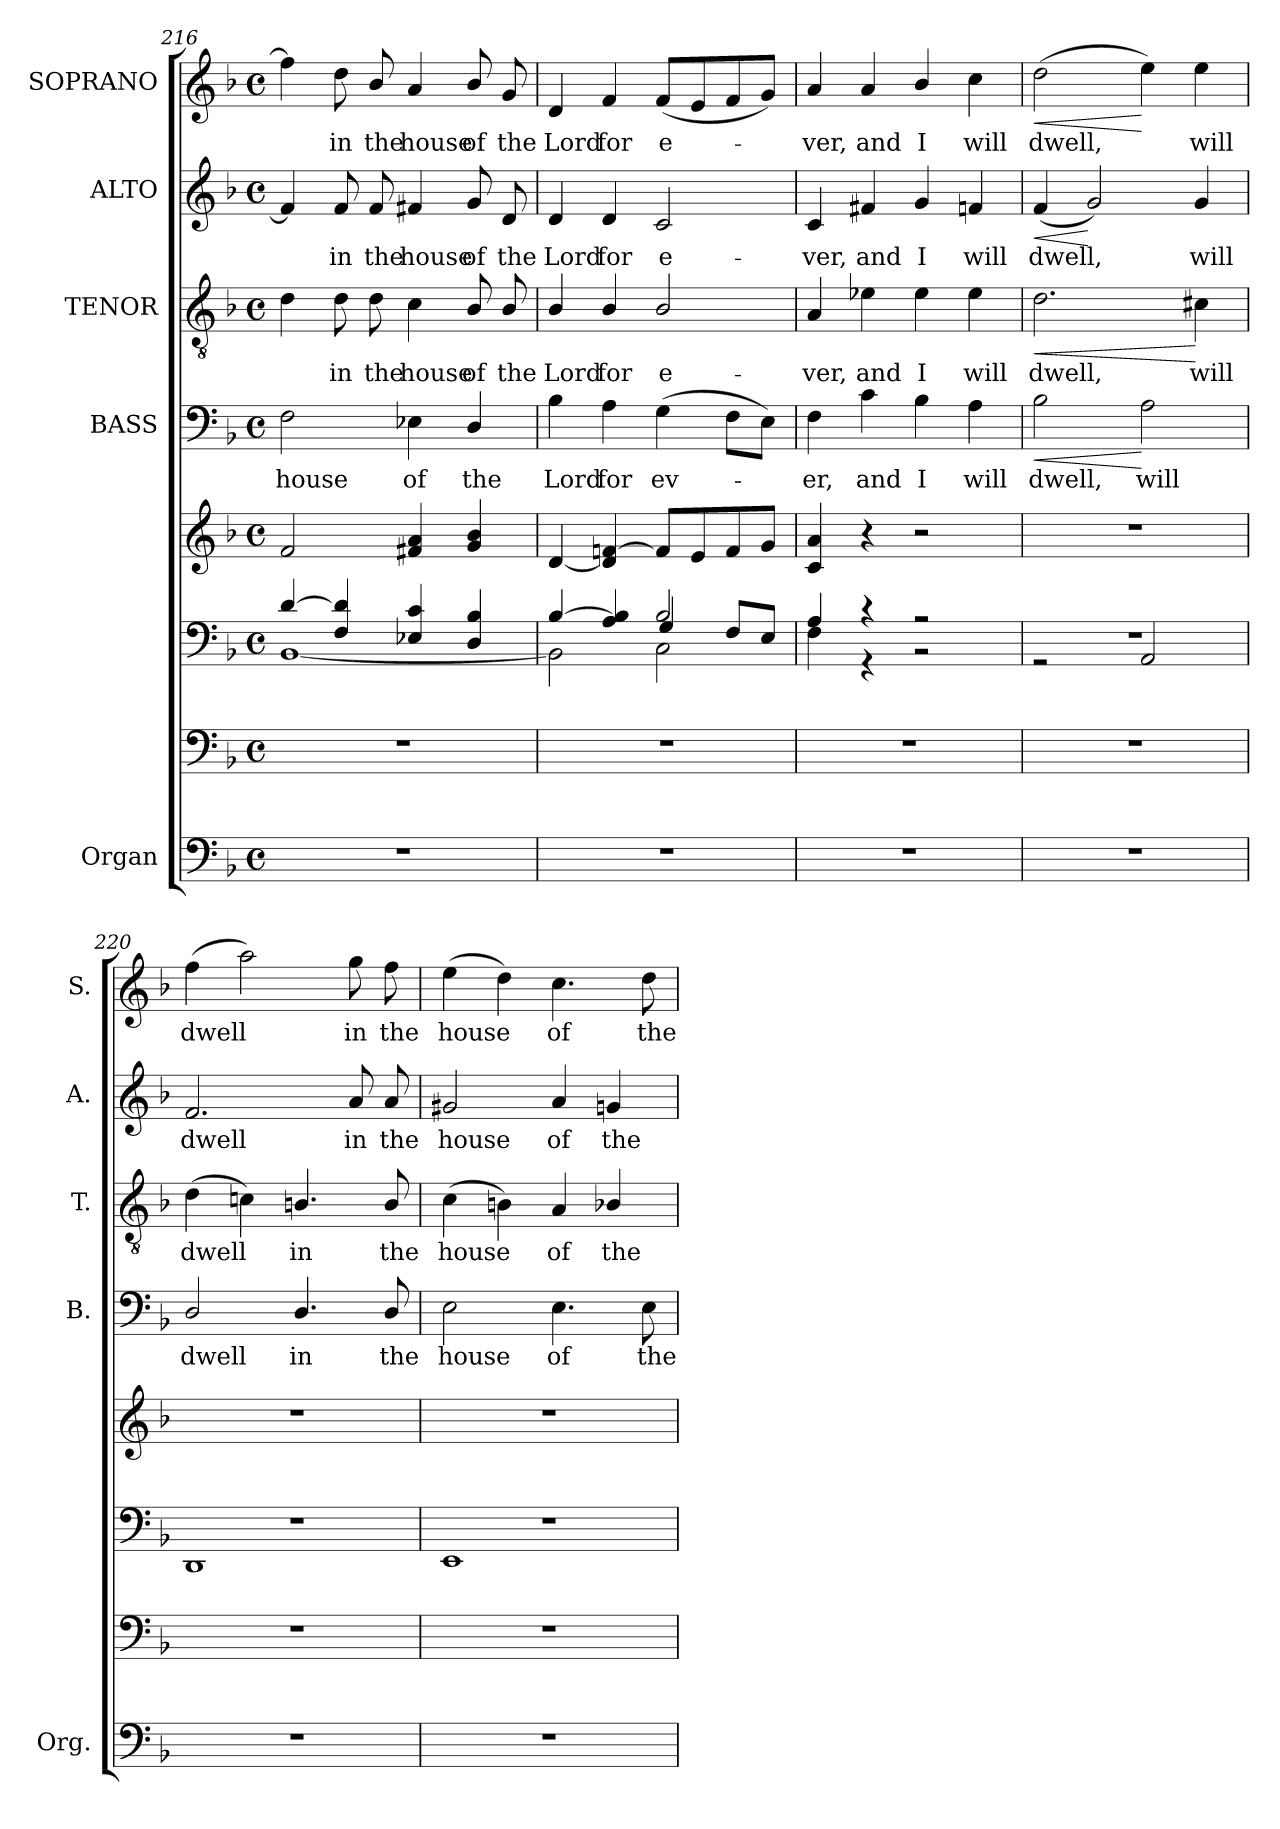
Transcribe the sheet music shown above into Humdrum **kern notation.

**kern	**kern	**kern	**kern	**kern	**text	**dynam	**kern	**text	**dynam	**kern	**text	**dynam	**kern	**text	**dynam
*part5	*part5	*part5	*part5	*part4	*part4	*part4	*part3	*part3	*part3	*part2	*part2	*part2	*part1	*part1	*part1
*staff8	*staff7	*staff6	*staff5	*staff4	*staff4	*staff4	*staff3	*staff3	*staff3	*staff2	*staff2	*staff2	*staff1	*staff1	*staff1
*I"Organ	*	*	*	*I"BASS	*	*	*I"TENOR	*	*	*I"ALTO	*	*	*I"SOPRANO	*	*
*I'Org.	*	*	*	*I'B.	*	*	*I'T.	*	*	*I'A.	*	*	*I'S.	*	*
*clefF4	*clefF4	*clefF4	*clefG2	*clefF4	*	*	*clefGv2	*	*	*clefG2	*	*	*clefG2	*	*
*	*	*	*	*	*	*	*ITrd7c12	*	*	*	*	*	*	*	*
*k[b-]	*k[b-]	*k[b-]	*k[b-]	*k[b-]	*	*	*k[b-]	*	*	*k[b-]	*	*	*k[b-]	*	*
*F:	*F:	*F:	*F:	*F:	*	*	*F:	*	*	*F:	*	*	*F:	*	*
*M4/4	*M4/4	*M4/4	*M4/4	*M4/4	*	*	*M4/4	*	*	*M4/4	*	*	*M4/4	*	*
*met(c)	*met(c)	*met(c)	*met(c)	*met(c)	*	*	*met(c)	*	*	*met(c)	*	*	*met(c)	*	*
=216	=216	=216	=216	=216	=216	=216	=216	=216	=216	=216	=216	=216	=216	=216	=216
*	*	*^	*	*	*	*	*	*	*	*	*	*	*	*	*
!	!	!	!	!	!	!LO:LY:b:color=#000000	!	!	!	!	!	!	!	!	!	!
1r	1r	[4di/	[1BB-i	2fi/	2Fi\	house	.	4Di\	.	.	4fi/]	.	.	4ffi\]	.	.
!	!	!	!	!	!	!	!	!	!LO:LY:b:color=#000000	!	!	!	!	!	!	!
!	!	!	!	!	!	!	!	!	!	!	!	!LO:LY:b:color=#000000	!	!	!	!
!	!	!	!	!	!	!	!	!	!	!	!	!	!	!	!LO:LY:b:color=#000000	!
.	.	4Fi/ 4di]	.	.	.	.	.	8Di\	in	.	8fi/	in	.	8ddi\	in	.
!	!	!	!	!	!	!	!	!	!LO:LY:b:color=#000000	!	!	!	!	!	!	!
!	!	!	!	!	!	!	!	!	!	!	!	!LO:LY:b:color=#000000	!	!	!	!
!	!	!	!	!	!	!	!	!	!	!	!	!	!	!	!LO:LY:b:color=#000000	!
.	.	.	.	.	.	.	.	8Di\	the	.	8fi/	the	.	8b-i/	the	.
!	!	!	!	!	!	!LO:LY:b:color=#000000	!	!	!	!	!	!	!	!	!	!
!	!	!	!	!	!	!	!	!	!LO:LY:b:color=#000000	!	!	!	!	!	!	!
!	!	!	!	!	!	!	!	!	!	!	!	!LO:LY:b:color=#000000	!	!	!	!
!	!	!	!	!	!	!	!	!	!	!	!	!	!	!	!LO:LY:b:color=#000000	!
.	.	4E-Xi/ 4ci	.	4f#Xi/ 4ai	4E-Xi\	of	.	4Ci\	house	.	4f#Xi/	house	.	4ai/	house	.
!	!	!	!	!	!	!LO:LY:b:color=#000000	!	!	!	!	!	!	!	!	!	!
!	!	!	!	!	!	!	!	!	!LO:LY:b:color=#000000	!	!	!	!	!	!	!
!	!	!	!	!	!	!	!	!	!	!	!	!LO:LY:b:color=#000000	!	!	!	!
!	!	!	!	!	!	!	!	!	!	!	!	!	!	!	!LO:LY:b:color=#000000	!
.	.	4Di/ 4B-i	.	4gi/ 4b-i	4Di/	the	.	8BB-i/	of	.	8gi/	of	.	8b-i/	of	.
!	!	!	!	!	!	!	!	!	!LO:LY:b:color=#000000	!	!	!	!	!	!	!
!	!	!	!	!	!	!	!	!	!	!	!	!LO:LY:b:color=#000000	!	!	!	!
!	!	!	!	!	!	!	!	!	!	!	!	!	!	!	!LO:LY:b:color=#000000	!
.	.	.	.	.	.	.	.	8BB-i/	the	.	8di/	the	.	8gi/	the	.
=217	=217	=217	=217	=217	=217	=217	=217	=217	=217	=217	=217	=217	=217	=217	=217	=217
*	*	*	*^	*	*	*	*	*	*	*	*	*	*	*	*	*
!	!	!	!	!	!	!	!LO:LY:b:color=#000000	!	!	!	!	!	!	!	!	!	!
!	!	!	!	!	!	!	!	!	!	!LO:LY:b:color=#000000	!	!	!	!	!	!	!
!	!	!	!	!	!	!	!	!	!	!	!	!	!LO:LY:b:color=#000000	!	!	!	!
!	!	!	!	!	!	!	!	!	!	!	!	!	!	!	!	!LO:LY:b:color=#000000	!
1r	1r	[4B-i/	2BB-i\]	2ryy	[4di/	4B-i\	Lord	.	4BB-i/	Lord	.	4di/	Lord	.	4di/	Lord	.
!	!	!	!	!	!	!	!LO:LY:b:color=#000000	!	!	!	!	!	!	!	!	!	!
!	!	!	!	!	!	!	!	!	!	!LO:LY:b:color=#000000	!	!	!	!	!	!	!
!	!	!	!	!	!	!	!	!	!	!	!	!	!LO:LY:b:color=#000000	!	!	!	!
!	!	!	!	!	!	!	!	!	!	!	!	!	!	!	!	!LO:LY:b:color=#000000	!
.	.	4Ai/ 4B-i]	.	.	4di/] [4fni	4Ai\	for	.	4BB-i/	for	.	4di/	for	.	4fi/	for	.
!	!	!	!	!	!	!	!LO:LY:b:color=#000000	!	!	!	!	!	!	!	!	!	!
!	!	!	!	!	!	!	!	!	!	!LO:LY:b:color=#000000	!	!	!	!	!	!	!
!	!	!	!	!	!	!	!	!	!	!	!	!	!LO:LY:b:color=#000000	!	!	!	!
!	!	!	!	!	!	!	!	!	!	!	!	!	!	!	!	!LO:LY:b:color=#000000	!
.	.	2B-i/	2Ci\	4Gi/	8fi/L]	(4Gi\	ev-	.	2BB-i/	e-	.	2ci/	e-	.	(8fi/L	e-	.
.	.	.	.	.	8ei/	.	.	.	.	.	.	.	.	.	8ei/	.	.
.	.	.	.	8Fi/L	8fi/	8Fi\L	.	.	.	.	.	.	.	.	8fi/	.	.
.	.	.	.	8Ei/J	8gi/J	8Ei\J)	.	.	.	.	.	.	.	.	8gi/J)	.	.
*	*	*	*v	*v	*	*	*	*	*	*	*	*	*	*	*	*	*
!!LO:PB:g=z
=218	=218	=218	=218	=218	=218	=218	=218	=218	=218	=218	=218	=218	=218	=218	=218	=218
*	*	*	*^	*	*	*	*	*	*	*	*	*	*	*	*	*
!	!	!	!	!	!	!	!LO:LY:b:color=#000000	!	!	!	!	!	!	!	!	!	!
*	*	*	*v	*v	*	*	*	*	*	*	*	*	*	*	*	*	*
*	*	*	*^	*	*	*	*	*	*	*	*	*	*	*	*	*
!	!	!	!	!	!	!	!	!	!	!LO:LY:b:color=#000000	!	!	!	!	!	!	!
*	*	*	*v	*v	*	*	*	*	*	*	*	*	*	*	*	*	*
*	*	*	*^	*	*	*	*	*	*	*	*	*	*	*	*	*
!	!	!	!	!	!	!	!	!	!	!	!	!	!LO:LY:b:color=#000000	!	!	!	!
*	*	*	*v	*v	*	*	*	*	*	*	*	*	*	*	*	*	*
*	*	*	*^	*	*	*	*	*	*	*	*	*	*	*	*	*
!	!	!	!	!	!	!	!	!	!	!	!	!	!	!	!	!LO:LY:b:color=#000000	!
*	*	*	*v	*v	*	*	*	*	*	*	*	*	*	*	*	*	*
1r	1r	4Ai/	4Fi\	4ci/ 4ai	4Fi\	-er,	.	4AAi/	-ver,	.	4ci/	-ver,	.	4ai/	-ver,	.
!	!	!	!	!	!	!LO:LY:b:color=#000000	!	!	!	!	!	!	!	!	!	!
!	!	!	!	!	!	!	!	!	!LO:LY:b:color=#000000	!	!	!	!	!	!	!
!	!	!	!	!	!	!	!	!	!	!	!	!LO:LY:b:color=#000000	!	!	!	!
!	!	!	!	!	!	!	!	!	!	!	!	!	!	!	!LO:LY:b:color=#000000	!
.	.	4r	4r	4r	4ci\	and	.	4E-Xi\	and	.	4f#Xi/	and	.	4ai/	and	.
!	!	!	!	!	!	!LO:LY:b:color=#000000	!	!	!	!	!	!	!	!	!	!
!	!	!	!	!	!	!	!	!	!LO:LY:b:color=#000000	!	!	!	!	!	!	!
!	!	!	!	!	!	!	!	!	!	!	!	!LO:LY:b:color=#000000	!	!	!	!
!	!	!	!	!	!	!	!	!	!	!	!	!	!	!	!LO:LY:b:color=#000000	!
.	.	2r	2r	2r	4B-i\	I	.	4E-i\	I	.	4gi/	I	.	4b-i/	I	.
!	!	!	!	!	!	!LO:LY:b:color=#000000	!	!	!	!	!	!	!	!	!	!
!	!	!	!	!	!	!	!	!	!LO:LY:b:color=#000000	!	!	!	!	!	!	!
!	!	!	!	!	!	!	!	!	!	!	!	!LO:LY:b:color=#000000	!	!	!	!
!	!	!	!	!	!	!	!	!	!	!	!	!	!	!	!LO:LY:b:color=#000000	!
.	.	.	.	.	4Ai\	will	.	4E-i\	will	.	4fni/	will	.	4cci\	will	.
=219	=219	=219	=219	=219	=219	=219	=219	=219	=219	=219	=219	=219	=219	=219	=219	=219
!	!	!	!	!	!	!LO:LY:b:color=#000000	!LO:HP:b	!	!	!	!	!	!	!	!	!
!	!	!	!	!	!	!	!	!	!LO:LY:b:color=#000000	!LO:HP:b	!	!	!	!	!	!
!	!	!	!	!	!	!	!	!	!	!	!	!LO:LY:b:color=#000000	!LO:HP:b	!	!	!
!	!	!	!	!	!	!	!	!	!	!	!	!	!	!	!LO:LY:b:color=#000000	!LO:HP:b
1r	1r	1r	2r	1r	2B-i\	dwell,	<	2.Di\	dwell,	<	(4fi/	dwell,	<	(2ddi\	dwell,	<
.	.	.	.	.	.	.	.	.	.	.	2gi/)	.	[	.	.	.
!	!	!	!	!	!	!LO:LY:b:color=#000000	!	!	!	!	!	!	!	!	!	!
.	.	.	2AAi/	.	2Ai\	will	[	.	.	.	.	.	.	4eei\)	.	[
!	!	!	!	!	!	!	!	!	!LO:LY:b:color=#000000	!	!	!	!	!	!	!
!	!	!	!	!	!	!	!	!	!	!	!	!LO:LY:b:color=#000000	!	!	!	!
!	!	!	!	!	!	!	!	!	!	!	!	!	!	!	!LO:LY:b:color=#000000	!
.	.	.	.	.	.	.	.	4C#Xi\	will	[	4gi/	will	.	4eei\	will	.
=220	=220	=220	=220	=220	=220	=220	=220	=220	=220	=220	=220	=220	=220	=220	=220	=220
!	!	!	!	!	!	!LO:LY:b:color=#000000	!	!	!	!	!	!	!	!	!	!
!	!	!	!	!	!	!	!	!	!LO:LY:b:color=#000000	!	!	!	!	!	!	!
!	!	!	!	!	!	!	!	!	!	!	!	!LO:LY:b:color=#000000	!	!	!	!
!	!	!	!	!	!	!	!	!	!	!	!	!	!	!	!LO:LY:b:color=#000000	!
1r	1r	1r	1DDi	1r	2Di/	dwell	.	(4Di\	dwell	.	2.fi/	dwell	.	(4ffi\	dwell	.
.	.	.	.	.	.	.	.	4Cni\)	.	.	.	.	.	2aai\)	.	.
!	!	!	!	!	!	!LO:LY:b:color=#000000	!	!	!	!	!	!	!	!	!	!
!	!	!	!	!	!	!	!	!	!LO:LY:b:color=#000000	!	!	!	!	!	!	!
.	.	.	.	.	4.Di/	in	.	4.BBni/	in	.	.	.	.	.	.	.
!	!	!	!	!	!	!	!	!	!	!	!	!LO:LY:b:color=#000000	!	!	!	!
!	!	!	!	!	!	!	!	!	!	!	!	!	!	!	!LO:LY:b:color=#000000	!
.	.	.	.	.	.	.	.	.	.	.	8ai/	in	.	8ggi\	in	.
!	!	!	!	!	!	!LO:LY:b:color=#000000	!	!	!	!	!	!	!	!	!	!
!	!	!	!	!	!	!	!	!	!LO:LY:b:color=#000000	!	!	!	!	!	!	!
!	!	!	!	!	!	!	!	!	!	!	!	!LO:LY:b:color=#000000	!	!	!	!
!	!	!	!	!	!	!	!	!	!	!	!	!	!	!	!LO:LY:b:color=#000000	!
.	.	.	.	.	8Di/	the	.	8BBi/	the	.	8ai/	the	.	8ffi\	the	.
=221	=221	=221	=221	=221	=221	=221	=221	=221	=221	=221	=221	=221	=221	=221	=221	=221
!	!	!	!	!	!	!LO:LY:b:color=#000000	!	!	!	!	!	!	!	!	!	!
!	!	!	!	!	!	!	!	!	!LO:LY:b:color=#000000	!	!	!	!	!	!	!
!	!	!	!	!	!	!	!	!	!	!	!	!LO:LY:b:color=#000000	!	!	!	!
!	!	!	!	!	!	!	!	!	!	!	!	!	!	!	!LO:LY:b:color=#000000	!
1r	1r	1r	1EEi	1r	2Ei\	house	.	(4Ci\	house	.	2g#Xi/	house	.	(4eei\	house	.
.	.	.	.	.	.	.	.	4BBni\)	.	.	.	.	.	4ddi\)	.	.
!	!	!	!	!	!	!LO:LY:b:color=#000000	!	!	!	!	!	!	!	!	!	!
!	!	!	!	!	!	!	!	!	!LO:LY:b:color=#000000	!	!	!	!	!	!	!
!	!	!	!	!	!	!	!	!	!	!	!	!LO:LY:b:color=#000000	!	!	!	!
!	!	!	!	!	!	!	!	!	!	!	!	!	!	!	!LO:LY:b:color=#000000	!
.	.	.	.	.	4.Ei\	of	.	4AAi/	of	.	4ai/	of	.	4.cci\	of	.
!	!	!	!	!	!	!	!	!	!LO:LY:b:color=#000000	!	!	!	!	!	!	!
!	!	!	!	!	!	!	!	!	!	!	!	!LO:LY:b:color=#000000	!	!	!	!
.	.	.	.	.	.	.	.	4BB-Xi/	the	.	4gni/	the	.	.	.	.
!	!	!	!	!	!	!LO:LY:b:color=#000000	!	!	!	!	!	!	!	!	!	!
!	!	!	!	!	!	!	!	!	!	!	!	!	!	!	!LO:LY:b:color=#000000	!
.	.	.	.	.	8Ei\	the	.	.	.	.	.	.	.	8ddi\	the	.
*	*	*v	*v	*	*	*	*	*	*	*	*	*	*	*	*	*
=	=	=	=	=	=	=	=	=	=	=	=	=	=	=	=
*-	*-	*-	*-	*-	*-	*-	*-	*-	*-	*-	*-	*-	*-	*-	*-
